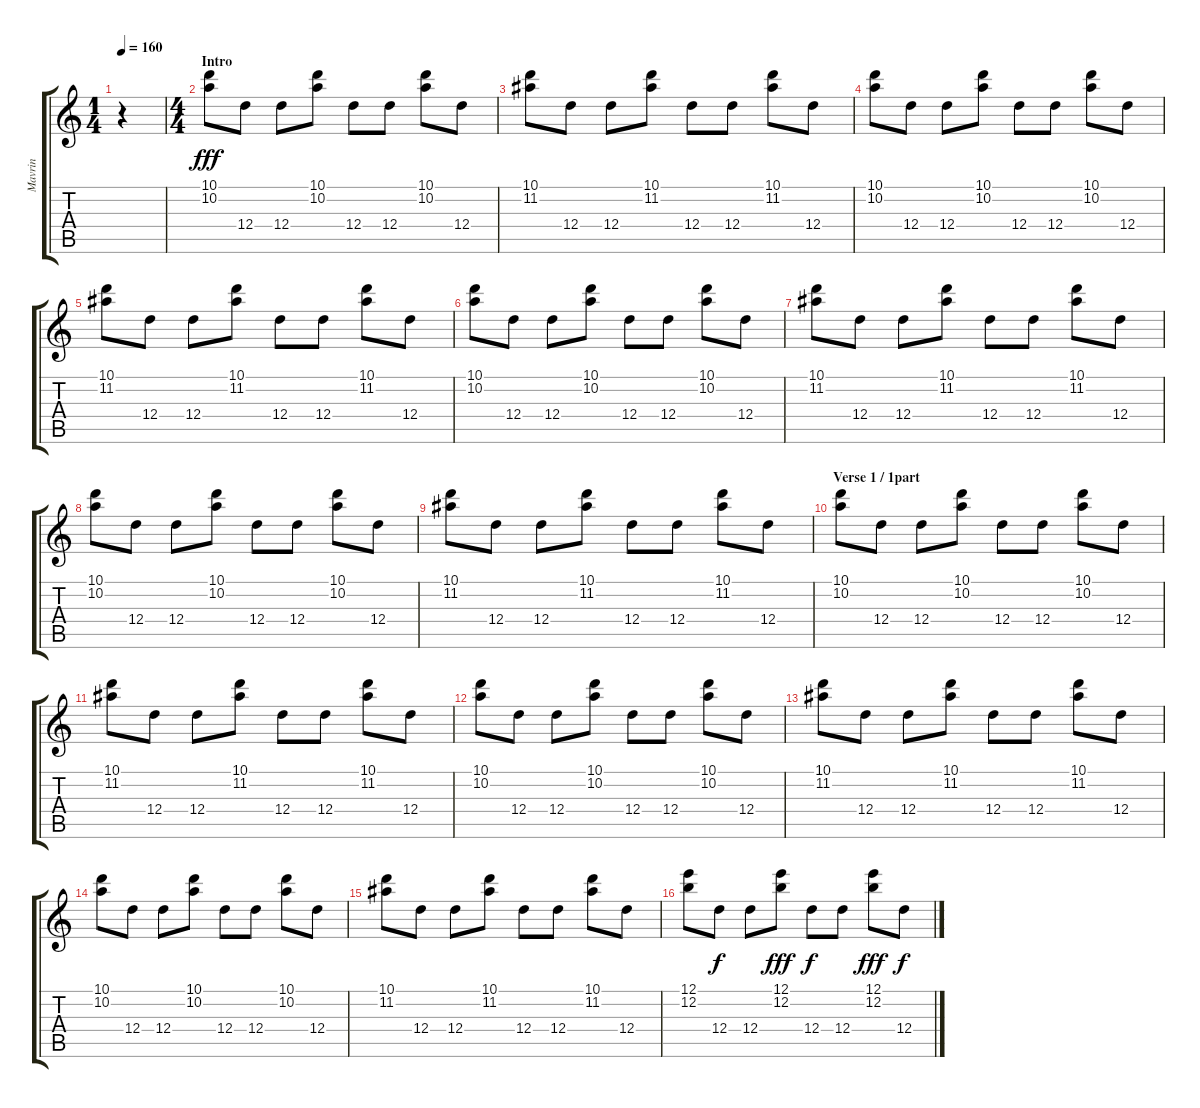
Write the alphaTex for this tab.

\track ("Mavrin" "Mavrin") {instrument overdrivenguitar}
\staff {score tabs}
\tuning (E4 B3 G3 D3 A2 E2) {hide}
\ts (1 4)
\tempo 160
\clef g2
\ks c
r.4{dy fff volume 8 instrument overdrivenguitar} |
\ts (4 4)
\section ("" "Intro")
(10.1 10.2).8 12.4.8 12.4.8 (10.1 10.2).8 12.4.8 12.4.8 (10.1 10.2).8 12.4.8 |
(10.1 11.2).8 12.4.8 12.4.8 (10.1 11.2).8 12.4.8 12.4.8 (10.1 11.2).8 12.4.8 |
(10.1 10.2).8 12.4.8 12.4.8 (10.1 10.2).8 12.4.8 12.4.8 (10.1 10.2).8 12.4.8 |
(10.1 11.2).8 12.4.8 12.4.8 (10.1 11.2).8 12.4.8 12.4.8 (10.1 11.2).8 12.4.8 |
(10.1 10.2).8 12.4.8 12.4.8 (10.1 10.2).8 12.4.8 12.4.8 (10.1 10.2).8 12.4.8 |
(10.1 11.2).8 12.4.8 12.4.8 (10.1 11.2).8 12.4.8 12.4.8 (10.1 11.2).8 12.4.8 |
(10.1 10.2).8 12.4.8 12.4.8 (10.1 10.2).8 12.4.8 12.4.8 (10.1 10.2).8 12.4.8 |
(10.1 11.2).8 12.4.8 12.4.8 (10.1 11.2).8 12.4.8 12.4.8 (10.1 11.2).8 12.4.8 |
\section ("" "Verse 1 / 1part")
(10.1 10.2).8 12.4.8 12.4.8 (10.1 10.2).8 12.4.8 12.4.8 (10.1 10.2).8 12.4.8 |
(10.1 11.2).8 12.4.8 12.4.8 (10.1 11.2).8 12.4.8 12.4.8 (10.1 11.2).8 12.4.8 |
(10.1 10.2).8 12.4.8 12.4.8 (10.1 10.2).8 12.4.8 12.4.8 (10.1 10.2).8 12.4.8 |
(10.1 11.2).8 12.4.8 12.4.8 (10.1 11.2).8 12.4.8 12.4.8 (10.1 11.2).8 12.4.8 |
(10.1 10.2).8 12.4.8 12.4.8 (10.1 10.2).8 12.4.8 12.4.8 (10.1 10.2).8 12.4.8 |
(10.1 11.2).8 12.4.8 12.4.8 (10.1 11.2).8 12.4.8 12.4.8 (10.1 11.2).8 12.4.8 |
(12.1 12.2).8 12.4.8{dy f} 12.4.8 (12.1 12.2).8{dy fff} 12.4.8{dy f} 12.4.8 (12.1 12.2).8{dy fff} 12.4.8{dy f}
